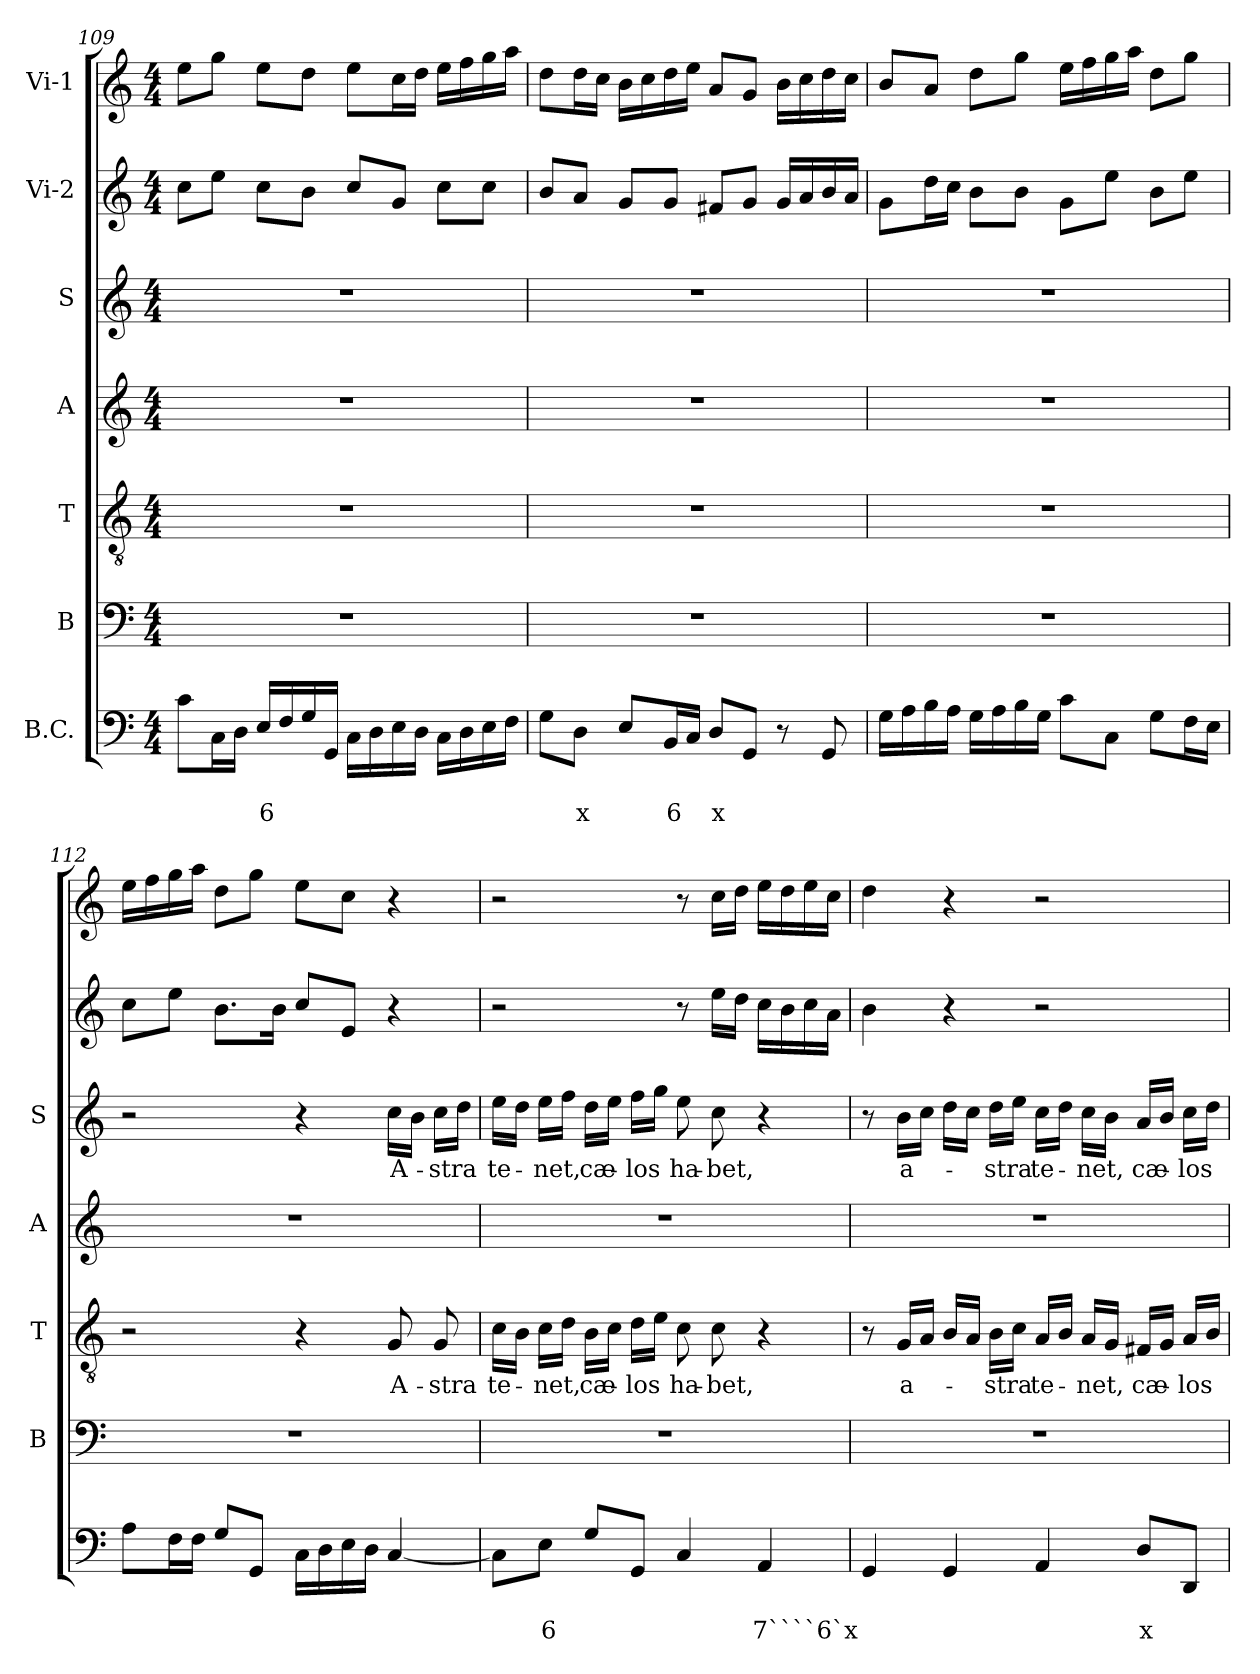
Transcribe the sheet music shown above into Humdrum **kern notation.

**kern	**text	**text	**kern	**kern	**text	**kern	**kern	**text	**kern	**kern
*part7	*part7	*part7	*part6	*part5	*part5	*part4	*part3	*part3	*part2	*part1
*staff7	*staff7	*staff7	*staff6	*staff5	*staff5	*staff4	*staff3	*staff3	*staff2	*staff1
*I"B.C.	*	*	*I"B	*I"T	*	*I"A	*I"S	*	*I"Vi-2	*I"Vi-1
*	*	*	*I'B	*I'T	*	*I'A	*I'S	*	*	*
*clefF4	*	*	*clefF4	*clefGv2	*	*clefG2	*clefG2	*	*clefG2	*clefG2
*k[]	*	*	*k[]	*k[]	*	*k[]	*k[]	*	*k[]	*k[]
*C:	*	*	*C:	*C:	*	*C:	*C:	*	*C:	*C:
*M4/4	*	*	*M4/4	*M4/4	*	*M4/4	*M4/4	*	*M4/4	*M4/4
=109	=109	=109	=109	=109	=109	=109	=109	=109	=109	=109
8c\L	.	.	1r	1r	.	1r	1r	.	8cc\L	8ee\L
16C\L	.	.	.	.	.	.	.	.	8ee\J	8gg\J
16D\JJ	.	.	.	.	.	.	.	.	.	.
!	!	!LO:LY:b	!	!	!	!	!	!	!	!
16E/LL	.	6	.	.	.	.	.	.	8cc\L	8ee\L
16F/	.	.	.	.	.	.	.	.	.	.
16G/	.	.	.	.	.	.	.	.	8b\J	8dd\J
16GG/JJ	.	.	.	.	.	.	.	.	.	.
16C\LL	.	.	.	.	.	.	.	.	8cc/L	8ee\L
16D\	.	.	.	.	.	.	.	.	.	.
16E\	.	.	.	.	.	.	.	.	8g/J	16cc\L
16D\JJ	.	.	.	.	.	.	.	.	.	16dd\JJ
16C\LL	.	.	.	.	.	.	.	.	8cc\L	16ee\LL
16D\	.	.	.	.	.	.	.	.	.	16ff\
16E\	.	.	.	.	.	.	.	.	8cc\J	16gg\
16F\JJ	.	.	.	.	.	.	.	.	.	16aa\JJ
=110	=110	=110	=110	=110	=110	=110	=110	=110	=110	=110
8G\L	.	.	1r	1r	.	1r	1r	.	8b/L	8dd\L
!	!	!LO:LY:b	!	!	!	!	!	!	!	!
8D\J	.	x	.	.	.	.	.	.	8a/J	16dd\L
.	.	.	.	.	.	.	.	.	.	16cc\JJ
8E/L	.	.	.	.	.	.	.	.	8g/L	16b\LL
.	.	.	.	.	.	.	.	.	.	16cc\
!	!	!LO:LY:b	!	!	!	!	!	!	!	!
16BB/L	.	6	.	.	.	.	.	.	8g/J	16dd\
16C/JJ	.	.	.	.	.	.	.	.	.	16ee\JJ
!	!	!LO:LY:b	!	!	!	!	!	!	!	!
8D/L	.	x	.	.	.	.	.	.	8f#X/L	8a/L
8GG/J	.	.	.	.	.	.	.	.	8g/J	8g/J
8r	.	.	.	.	.	.	.	.	16g/LL	16b\LL
.	.	.	.	.	.	.	.	.	16a/	16cc\
8GG/	.	.	.	.	.	.	.	.	16b/	16dd\
.	.	.	.	.	.	.	.	.	16a/JJ	16cc\JJ
!!LO:LB:g=z
=111	=111	=111	=111	=111	=111	=111	=111	=111	=111	=111
16G\LL	.	.	1r	1r	.	1r	1r	.	8g\L	8b/L
16A\	.	.	.	.	.	.	.	.	.	.
16B\	.	.	.	.	.	.	.	.	16dd\L	8a/J
16A\JJ	.	.	.	.	.	.	.	.	16cc\JJ	.
16G\LL	.	.	.	.	.	.	.	.	8b\L	8dd\L
16A\	.	.	.	.	.	.	.	.	.	.
16B\	.	.	.	.	.	.	.	.	8b\J	8gg\J
16G\JJ	.	.	.	.	.	.	.	.	.	.
8c\L	.	.	.	.	.	.	.	.	8g\L	16ee\LL
.	.	.	.	.	.	.	.	.	.	16ff\
8C\J	.	.	.	.	.	.	.	.	8ee\J	16gg\
.	.	.	.	.	.	.	.	.	.	16aa\JJ
8G\L	.	.	.	.	.	.	.	.	8b\L	8dd\L
16F\L	.	.	.	.	.	.	.	.	8ee\J	8gg\J
16E\JJ	.	.	.	.	.	.	.	.	.	.
=112	=112	=112	=112	=112	=112	=112	=112	=112	=112	=112
8A\L	.	.	1r	2r	.	1r	2r	.	8cc\L	16ee\LL
.	.	.	.	.	.	.	.	.	.	16ff\
16F\L	.	.	.	.	.	.	.	.	8ee\J	16gg\
16F\JJ	.	.	.	.	.	.	.	.	.	16aa\JJ
8G/L	.	.	.	.	.	.	.	.	8.b\L	8dd\L
8GG/J	.	.	.	.	.	.	.	.	.	8gg\J
.	.	.	.	.	.	.	.	.	16b\Jk	.
16C\LL	.	.	.	4r	.	.	4r	.	8cc/L	8ee\L
16D\	.	.	.	.	.	.	.	.	.	.
16E\	.	.	.	.	.	.	.	.	8e/J	8cc\J
16D\JJ	.	.	.	.	.	.	.	.	.	.
!	!	!	!	!	!LO:LY:b	!	!	!LO:LY:b	!	!
[4C/	.	.	.	8G/	A-	.	16cc\LL	A-	4r	4r
.	.	.	.	.	.	.	16b\JJ	.	.	.
!	!	!	!	!	!LO:LY:b	!	!	!LO:LY:b	!	!
.	.	.	.	8G/	-stra	.	16cc\LL	-stra	.	.
.	.	.	.	.	.	.	16dd\JJ	.	.	.
=113	=113	=113	=113	=113	=113	=113	=113	=113	=113	=113
!	!	!	!	!	!LO:LY:b	!	!	!LO:LY:b	!	!
8C\L]	.	.	1r	16c\LL	te-	1r	16ee\LL	te-	2r	2r
.	.	.	.	16B\JJ	.	.	16dd\JJ	.	.	.
!	!	!LO:LY:b	!	!	!LO:LY:b	!	!	!LO:LY:b	!	!
8E\J	.	6	.	16c\LL	-net,	.	16ee\LL	-net,	.	.
.	.	.	.	16d\JJ	.	.	16ff\JJ	.	.	.
!	!	!	!	!	!LO:LY:b	!	!	!LO:LY:b	!	!
8G/L	.	.	.	16B\LL	cæ-	.	16dd\LL	cæ-	.	.
.	.	.	.	16c\JJ	.	.	16ee\JJ	.	.	.
!	!	!	!	!	!LO:LY:b	!	!	!LO:LY:b	!	!
8GG/J	.	.	.	16d\LL	-los	.	16ff\LL	-los	.	.
.	.	.	.	16e\JJ	.	.	16gg\JJ	.	.	.
!	!	!	!	!	!LO:LY:b	!	!	!LO:LY:b	!	!
4C/	.	.	.	8c\	ha-	.	8ee\	ha-	8r	8r
!	!	!	!	!	!LO:LY:b	!	!	!LO:LY:b	!	!
.	.	.	.	8c\	-bet,	.	8cc\	-bet,	16ee\LL	16cc\LL
.	.	.	.	.	.	.	.	.	16dd\JJ	16dd\JJ
!	!	!LO:LY:b	!	!	!	!	!	!	!	!
4AA/	.	7````6`x	.	4r	.	.	4r	.	16cc\LL	16ee\LL
.	.	.	.	.	.	.	.	.	16b\	16dd\
.	.	.	.	.	.	.	.	.	16cc\	16ee\
.	.	.	.	.	.	.	.	.	16a\JJ	16cc\JJ
!!LO:PB:g=z
=114	=114	=114	=114	=114	=114	=114	=114	=114	=114	=114
4GG/	.	.	1r	8r	.	1r	8r	.	4b\	4dd\
!	!	!	!	!	!LO:LY:b	!	!	!LO:LY:b	!	!
.	.	.	.	16G/LL	a-	.	16b\LL	a-	.	.
.	.	.	.	16A/JJ	.	.	16cc\JJ	.	.	.
4GG/	.	.	.	16B/LL	.	.	16dd\LL	.	4r	4r
.	.	.	.	16A/JJ	.	.	16cc\JJ	.	.	.
!	!	!	!	!	!LO:LY:b	!	!	!LO:LY:b	!	!
.	.	.	.	16B\LL	-stra	.	16dd\LL	-stra	.	.
.	.	.	.	16c\JJ	.	.	16ee\JJ	.	.	.
!	!	!	!	!	!LO:LY:b	!	!	!LO:LY:b	!	!
4AA/	.	.	.	16A/LL	te-	.	16cc\LL	te-	2r	2r
.	.	.	.	16B/JJ	.	.	16dd\JJ	.	.	.
!	!	!	!	!	!LO:LY:b	!	!	!LO:LY:b	!	!
.	.	.	.	16A/LL	-net,	.	16cc\LL	-net,	.	.
.	.	.	.	16G/JJ	.	.	16b\JJ	.	.	.
!	!	!LO:LY:b	!	!	!LO:LY:b	!	!	!LO:LY:b	!	!
8D/L	.	x	.	16F#X/LL	cæ-	.	16a/LL	cæ-	.	.
.	.	.	.	16G/JJ	.	.	16b/JJ	.	.	.
!	!	!	!	!	!LO:LY:b	!	!	!LO:LY:b	!	!
8DD/J	.	.	.	16A/LL	-los	.	16cc\LL	-los	.	.
.	.	.	.	16B/JJ	.	.	16dd\JJ	.	.	.
=	=	=	=	=	=	=	=	=	=	=
*-	*-	*-	*-	*-	*-	*-	*-	*-	*-	*-
